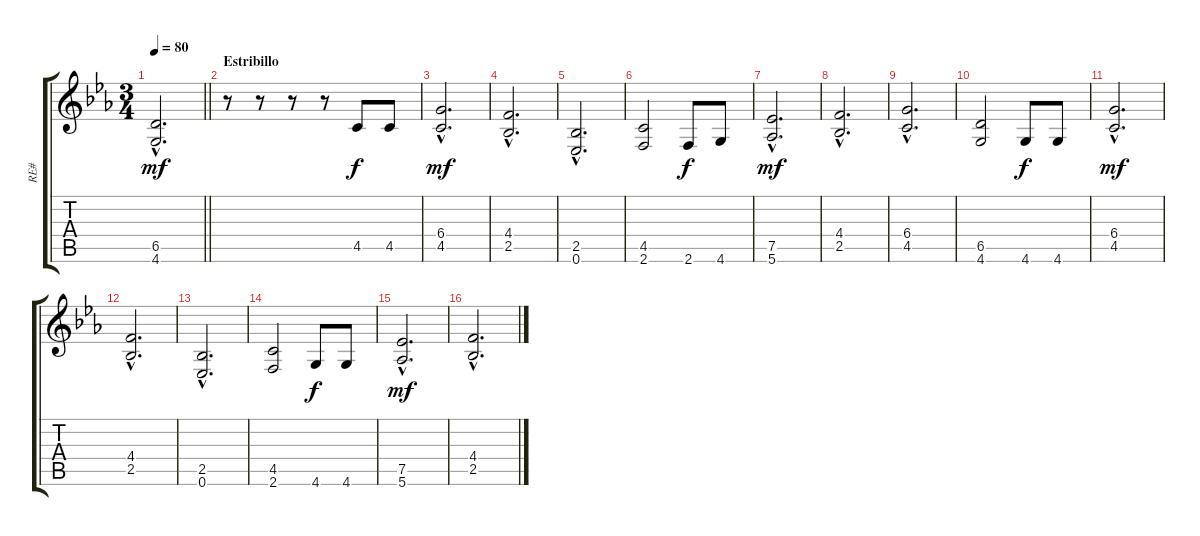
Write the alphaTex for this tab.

\track ("RE#" "RE#") {instrument overdrivenguitar}
\staff {score tabs}
\tuning (Eb4 Bb3 Gb3 Db3 Ab2 Eb2) {hide}
\ts (3 4)
\tempo 80
\clef g2
\barLineRight lightlight
\ks eb
(6.5{hac} 4.6{hac}).2{d dy mf} |
\section ("" "Estribillo")
r.8 r.8 r.8 r.8 4.5.8{dy f} 4.5.8 |
(6.4{hac} 4.5{hac}).2{d dy mf} |
(4.4{hac} 2.5{hac}).2{d} |
(2.5{hac} 0.6{hac}).2{d} |
(4.5 2.6).2 2.6.8{dy f} 4.6.8 |
(7.5{hac} 5.6{hac}).2{d dy mf} |
(4.4{hac} 2.5{hac}).2{d} |
(6.4{hac} 4.5{hac}).2{d} |
(6.5 4.6).2 4.6.8{dy f} 4.6.8 |
(6.4{hac} 4.5{hac}).2{d dy mf} |
(4.4{hac} 2.5{hac}).2{d} |
(2.5{hac} 0.6{hac}).2{d} |
(4.5 2.6).2 4.6.8{dy f} 4.6.8 |
(7.5{hac} 5.6{hac}).2{d dy mf} |
(4.4{hac} 2.5{hac}).2{d}
